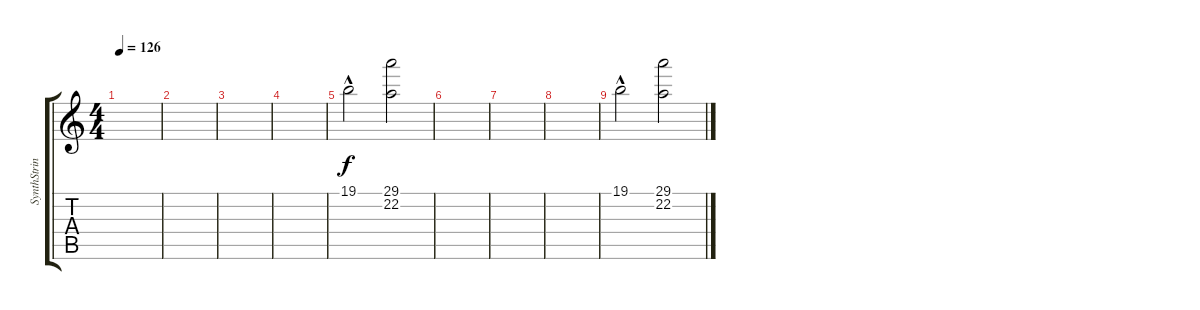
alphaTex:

\track ("SynthStrings 1" "SynthStrin") {instrument synthstrings1}
\staff {score tabs}
\tuning (E4 B3 G3 D3 A2 E2) {hide}
\ts (4 4)
\tempo 126
\clef g2
\ks c
|
|
|
|
19.1{hac}.2{dy f} (29.1 22.2).2 |
|
|
|
19.1{hac}.2 (29.1 22.2).2
